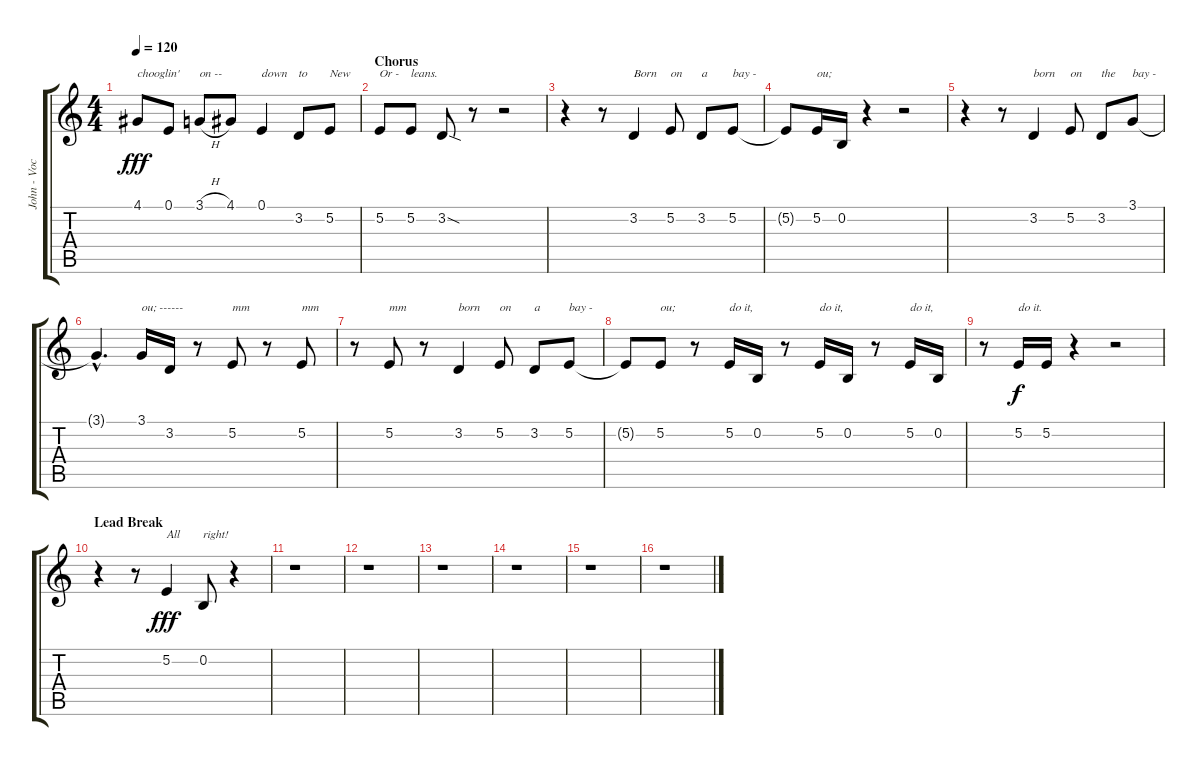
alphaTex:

\track ("John - Vocals" "John - Voc") {instrument altosax}
\staff {score tabs}
\tuning (E4 B3 G3 D3 A2 E2) {hide}
\ts (4 4)
\tempo 120
\clef g2
\ks c
4.1.8{txt "chooglin'" dy fff} 0.1.8 3.1{h}.8{txt "on --"} 4.1.8 0.1.4{txt "down"} 3.2.8{txt "to"} 5.2.8{txt "New"} |
\section ("" "Chorus")
5.2.8{txt "Or -"} 5.2.8{txt "leans."} 3.2{sod}.8 r.8 r.2 |
r.4 r.8 3.2.4{txt "Born"} 5.2.8{txt "on"} 3.2.8{txt "a"} 5.2.8{txt "bay -"} |
5.2{t}.8 5.2.16{txt "ou;"} 0.2.16 r.4 r.2 |
r.4 r.8 3.2.4{txt "born"} 5.2.8{txt "on"} 3.2.8{txt "the"} 3.1.8{txt "bay -"} |
3.1{hac t}.4{d} 3.1.16{txt "ou; ------"} 3.2.16 r.8 5.2.8{txt "mm"} r.8 5.2.8{txt "mm"} |
r.8 5.2.8{txt "mm"} r.8 3.2.4{txt "born"} 5.2.8{txt "on"} 3.2.8{txt "a"} 5.2.8{txt "bay -"} |
5.2{t}.8 5.2.8{txt "ou;"} r.8 5.2.16{txt "do it,"} 0.2.16 r.8 5.2.16{txt "do it,"} 0.2.16 r.8 5.2.16{txt "do it,"} 0.2.16 |
r.8 5.2.16{txt "do it." dy f} 5.2.16 r.4 r.2 |
\section ("" "Lead Break")
r.4 r.8 5.2.4{txt "All" dy fff} 0.2.8{txt "right!"} r.4 |
r.1 |
r.1 |
r.1 |
r.1 |
r.1 |
r.1
